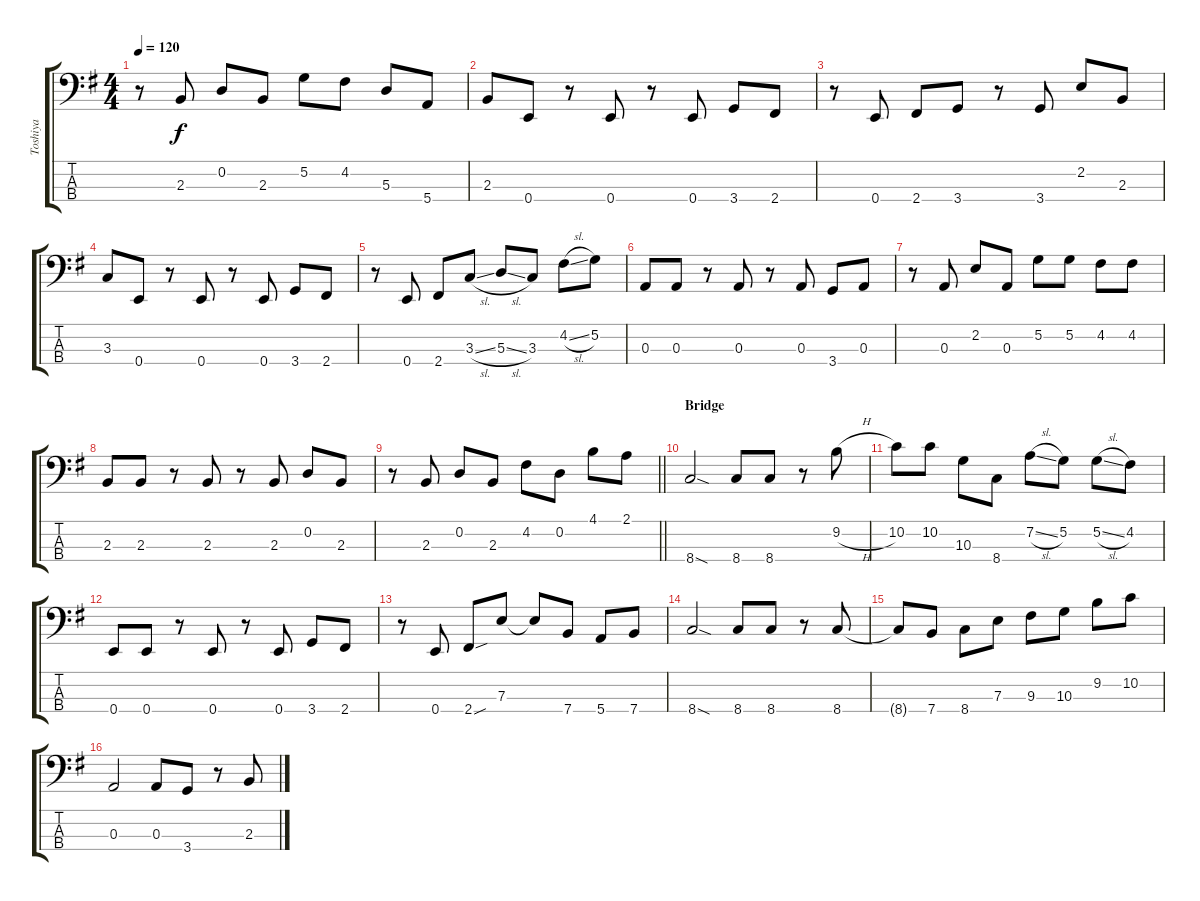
\track ("Toshiya" "Toshiya") {instrument electricbasspick}
\staff {score tabs}
\tuning (G2 D2 A1 E1) {hide}
\ts (4 4)
\tempo 120
\clef f4
\ks g
r.8{dy f} 2.3.8 0.2.8 2.3.8 5.2.8 4.2.8 5.3.8 5.4.8 |
2.3.8 0.4.8 r.8 0.4.8 r.8 0.4.8 3.4.8 2.4.8 |
r.8 0.4.8 2.4.8 3.4.8 r.8 3.4.8 2.2.8 2.3.8 |
3.3.8 0.4.8 r.8 0.4.8 r.8 0.4.8 3.4.8 2.4.8 |
r.8 0.4.8 2.4.8 3.3{sl}.8 5.3{sl}.8 3.3.8 4.2{sl}.8 5.2.8 |
0.3.8 0.3.8 r.8 0.3.8 r.8 0.3.8 3.4.8 0.3.8 |
r.8 0.3.8 2.2.8 0.3.8 5.2.8 5.2.8 4.2.8 4.2.8 |
2.3.8 2.3.8 r.8 2.3.8 r.8 2.3.8 0.2.8 2.3.8 |
\barLineRight lightlight
r.8 2.3.8 0.2.8 2.3.8 4.2.8 0.2.8 4.1.8 2.1.8 |
\section ("" "Bridge")
8.4{sod}.2 8.4.8 8.4.8 r.8 9.2{h}.8 |
10.2.8 10.2.8 10.3.8 8.4.8 7.2{sl}.8 5.2.8 5.2{sl}.8 4.2.8 |
0.4.8 0.4.8 r.8 0.4.8 r.8 0.4.8 3.4.8 2.4.8 |
r.8 0.4.8 2.4{sou}.8 7.3.8 7.3{t}.8 7.4.8 5.4.8 7.4.8 |
8.4{sod}.2 8.4.8 8.4.8 r.8 8.4.8 |
8.4{t}.8 7.4.8 8.4.8 7.3.8 9.3.8 10.3.8 9.2.8 10.2.8 |
0.3.2 0.3.8 3.4.8 r.8 2.3.8
